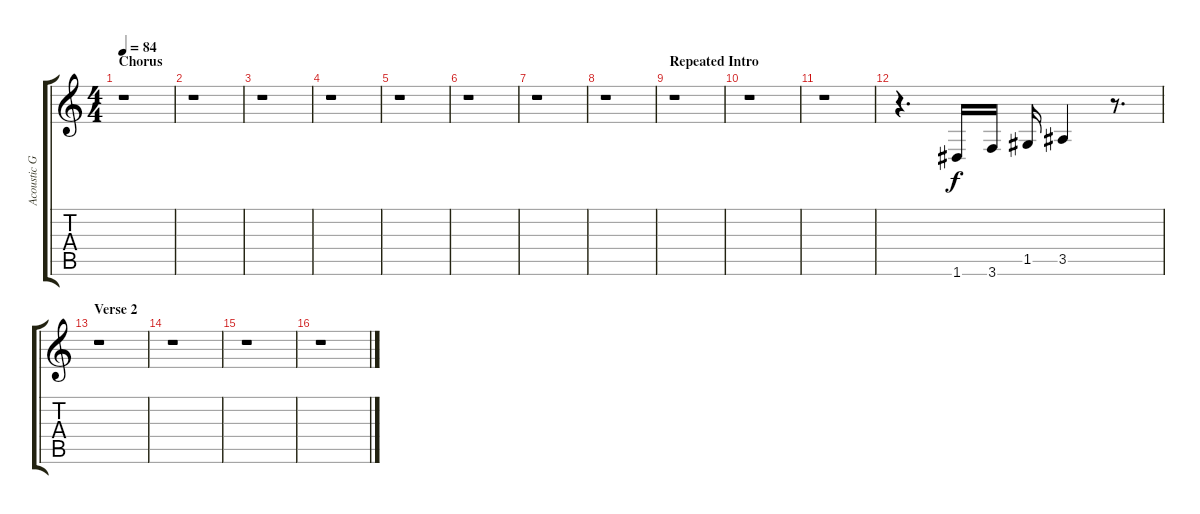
\track ("Acoustic Guitar (Solo Rhythm)" "Acoustic G") {instrument acousticguitarsteel}
\staff {score tabs}
\tuning (D4 A3 F3 C3 G2 D2) {hide}
\ts (4 4)
\section ("" "Chorus")
\tempo 84
\clef g2
\ks c
r.1{dy f} |
r.1 |
r.1 |
r.1 |
r.1 |
r.1 |
r.1 |
r.1 |
\section ("" "Repeated Intro")
r.1 |
r.1 |
r.1 |
r.4{d} 1.6.16 3.6.16 1.5.16 3.5.4 r.8{d} |
\section ("" "Verse 2")
r.1 |
r.1 |
r.1 |
r.1
